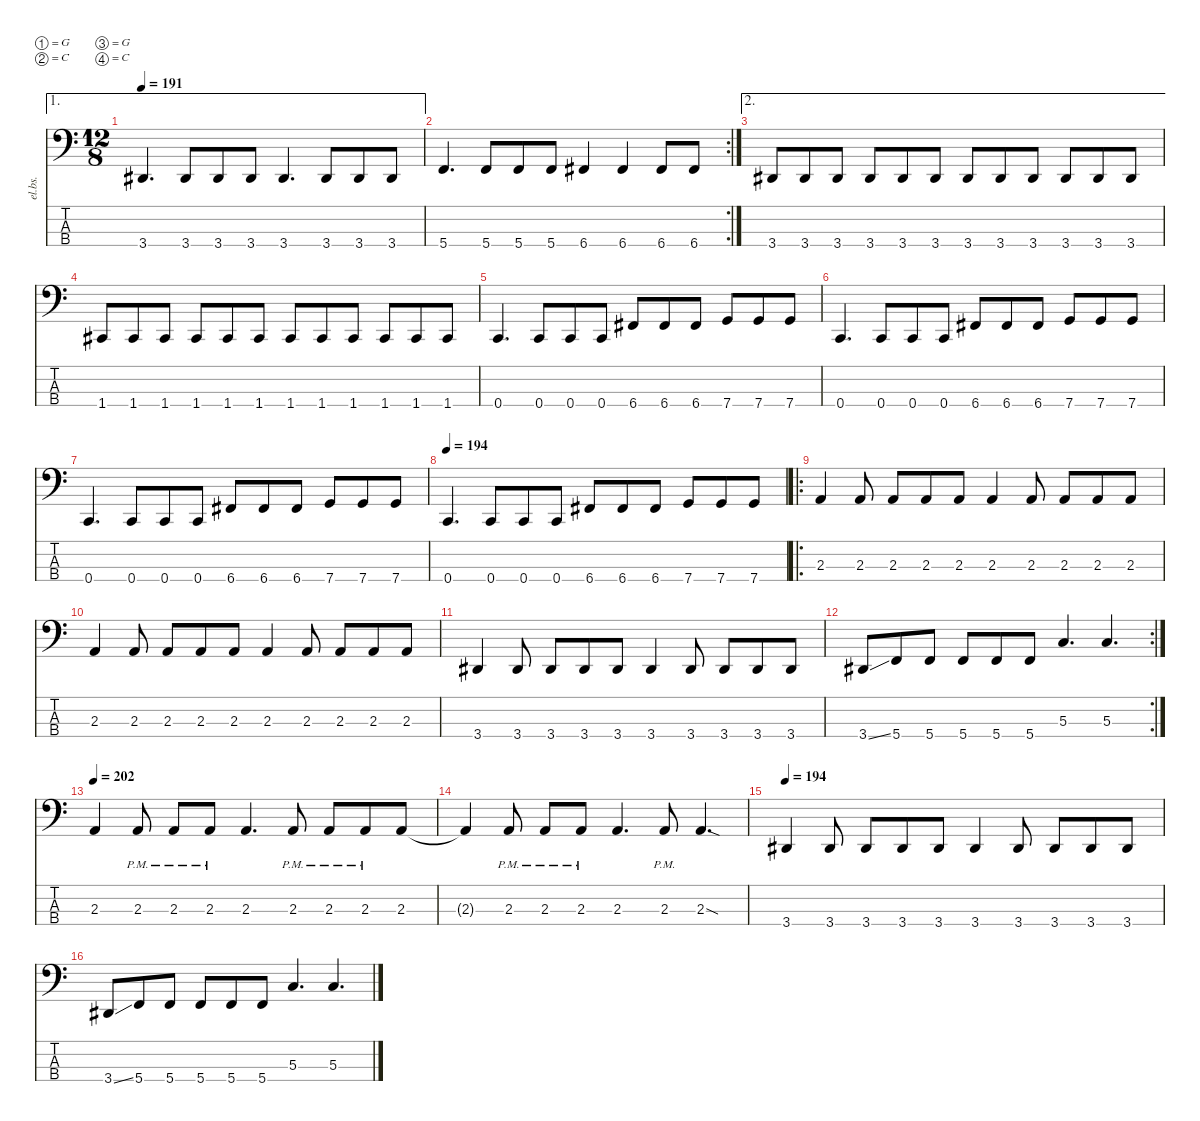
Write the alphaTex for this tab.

\defaultSystemsLayout 4
\hideDynamics
\bracketExtendMode nobrackets
\otherSystemsTrackNameOrientation horizontal
\track ("Bass" "el.bs.") {defaultSystemsLayout 8 instrument electricbassfinger}
\staff {score tabs}
\tuning (G2 C2 G1 C1)
\ae 1
\ts (12 8)
\tempo 191
\clef f4
\ks c
3.4{acc #}.4{d dy f beam Up} 3.4{acc #}.8{beam Up} 3.4{acc #}.8{beam Up} 3.4{acc #}.8{beam Up} 3.4{acc #}.4{d beam Up} 3.4{acc #}.8{beam Up} 3.4{acc #}.8{beam Up} 3.4{acc #}.8{beam Up} |
\rc 2
5.4.4{d beam Up} 5.4.8{beam Up} 5.4.8{beam Up} 5.4.8{beam Up} 6.4{acc #}.4{beam Up} 6.4{acc #}.4{beam Up} 6.4{acc #}.8{beam Up} 6.4{acc #}.8{beam Up} |
\ae 2
3.4{acc #}.8{beam Up} 3.4{acc #}.8{beam Up} 3.4{acc #}.8{beam Up} 3.4{acc #}.8{beam Up} 3.4{acc #}.8{beam Up} 3.4{acc #}.8{beam Up} 3.4{acc #}.8{beam Up} 3.4{acc #}.8{beam Up} 3.4{acc #}.8{beam Up} 3.4{acc #}.8{beam Up} 3.4{acc #}.8{beam Up} 3.4{acc #}.8{beam Up} |
1.4{acc #}.8{beam Up} 1.4{acc #}.8{beam Up} 1.4{acc #}.8{beam Up} 1.4{acc #}.8{beam Up} 1.4{acc #}.8{beam Up} 1.4{acc #}.8{beam Up} 1.4{acc #}.8{beam Up} 1.4{acc #}.8{beam Up} 1.4{acc #}.8{beam Up} 1.4{acc #}.8{beam Up} 1.4{acc #}.8{beam Up} 1.4{acc #}.8{beam Up} |
0.4.4{d beam Up} 0.4.8{beam Up} 0.4.8{beam Up} 0.4.8{beam Up} 6.4{acc #}.8{beam Up} 6.4{acc #}.8{beam Up} 6.4{acc #}.8{beam Up} 7.4.8{beam Up} 7.4.8{beam Up} 7.4.8{beam Up} |
0.4.4{d beam Up} 0.4.8{beam Up} 0.4.8{beam Up} 0.4.8{beam Up} 6.4{acc #}.8{beam Up} 6.4{acc #}.8{beam Up} 6.4{acc #}.8{beam Up} 7.4.8{beam Up} 7.4.8{beam Up} 7.4.8{beam Up} |
0.4.4{d beam Up} 0.4.8{beam Up} 0.4.8{beam Up} 0.4.8{beam Up} 6.4{acc #}.8{beam Up} 6.4{acc #}.8{beam Up} 6.4{acc #}.8{beam Up} 7.4.8{beam Up} 7.4.8{beam Up} 7.4.8{beam Up} |
\tempo 194
0.4.4{d beam Up} 0.4.8{beam Up} 0.4.8{beam Up} 0.4.8{beam Up} 6.4{acc #}.8{beam Up} 6.4{acc #}.8{beam Up} 6.4{acc #}.8{beam Up} 7.4.8{beam Up} 7.4.8{beam Up} 7.4.8{beam Up} |
\ro
2.3.4{beam Up} 2.3.8{beam Up} 2.3.8{beam Up} 2.3.8{beam Up} 2.3.8{beam Up} 2.3.4{beam Up} 2.3.8{beam Up} 2.3.8{beam Up} 2.3.8{beam Up} 2.3.8{beam Up} |
2.3.4{beam Up} 2.3.8{beam Up} 2.3.8{beam Up} 2.3.8{beam Up} 2.3.8{beam Up} 2.3.4{beam Up} 2.3.8{beam Up} 2.3.8{beam Up} 2.3.8{beam Up} 2.3.8{beam Up} |
3.4{acc #}.4{beam Up} 3.4{acc #}.8{beam Up} 3.4{acc #}.8{beam Up} 3.4{acc #}.8{beam Up} 3.4{acc #}.8{beam Up} 3.4{acc #}.4{beam Up} 3.4{acc #}.8{beam Up} 3.4{acc #}.8{beam Up} 3.4{acc #}.8{beam Up} 3.4{acc #}.8{beam Up} |
\rc 2
3.4{ss acc #}.8{beam Up} 5.4.8{beam Up} 5.4.8{beam Up} 5.4.8{beam Up} 5.4.8{beam Up} 5.4.8{beam Up} 5.3.4{d beam Up} 5.3.4{d beam Up} |
\tempo 202
2.3.4{beam Up} 2.3{pm}.8{beam Up} 2.3{pm}.8{beam Up} 2.3{pm}.8{beam Up} 2.3.4{d beam Up} 2.3{pm}.8{beam Up} 2.3{pm}.8{beam Up} 2.3{pm}.8{beam Up} 2.3.8{beam Up} |
2.3{t}.4{beam Up} 2.3{pm}.8{beam Up} 2.3{pm}.8{beam Up} 2.3{pm}.8{beam Up} 2.3.4{d beam Up} 2.3{pm}.8{beam Up} 2.3{sod}.4{d beam Up} |
\tempo 194
3.4{acc #}.4{beam Up} 3.4{acc #}.8{beam Up} 3.4{acc #}.8{beam Up} 3.4{acc #}.8{beam Up} 3.4{acc #}.8{beam Up} 3.4{acc #}.4{beam Up} 3.4{acc #}.8{beam Up} 3.4{acc #}.8{beam Up} 3.4{acc #}.8{beam Up} 3.4{acc #}.8{beam Up} |
3.4{ss acc #}.8{beam Up} 5.4.8{beam Up} 5.4.8{beam Up} 5.4.8{beam Up} 5.4.8{beam Up} 5.4.8{beam Up} 5.3.4{d beam Up} 5.3.4{d beam Up}
